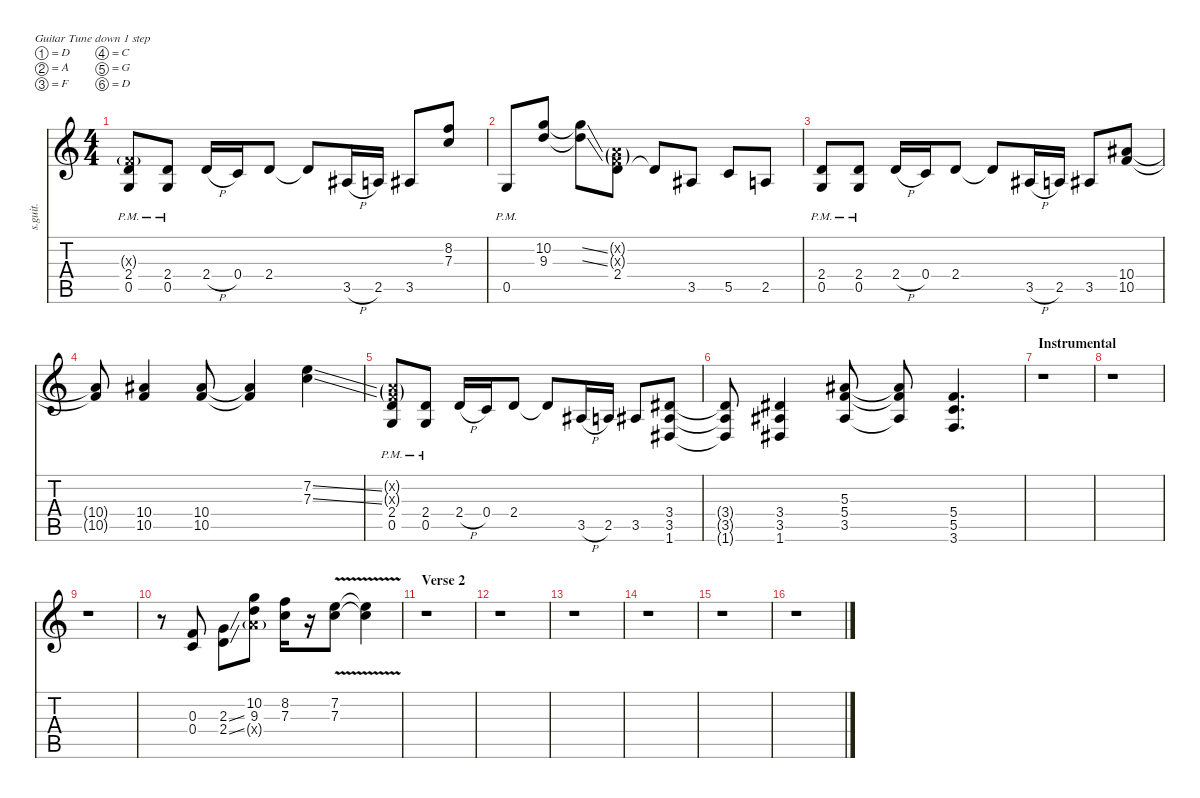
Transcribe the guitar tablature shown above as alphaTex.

\defaultSystemsLayout 4
\hideDynamics
\bracketExtendMode nobrackets
\track ("Dewdrop - Lead" "s.guit.") {instrument distortionguitar}
\staff {score tabs}
\tuning (D4 A3 F3 C3 G2 D2)
\ts (4 4)
\tempo (88 hide)
\clef g2
\ks c
(0.3{g pm x} 2.4{pm} 0.5{pm}).8{dy f} (2.4{pm} 0.5{pm}).8 2.4{h}.16 0.4.16 2.4.8 2.4{t}.8 3.5{h acc #}.16 2.5.16 3.5{acc #}.8 (8.2 7.3).8 |
0.5{pm}.8 (10.2 9.3).8 (10.2{ss t} 9.3{ss t}).8 (0.2{g x} 0.3{g x} 2.4).8 2.4{t}.8 3.5{acc #}.8 5.5.8 2.5.8 |
(2.4{pm} 0.5{pm}).8 (2.4{pm} 0.5{pm}).8 2.4{h}.16 0.4.16 2.4.8 2.4{t}.8 3.5{h acc #}.16 2.5.16 3.5{acc #}.8 (10.4{acc #} 10.5).8 |
(10.4{t acc #} 10.5{t}).8 (10.4{acc #} 10.5).4 (10.4{acc #} 10.5).8 (10.4{t acc #} 10.5{t}).4 (7.2{ss} 7.3{ss}).4 |
(0.2{g pm x} 0.3{g pm x} 2.4{pm} 0.5{pm}).8 (2.4{pm} 0.5{pm}).8 2.4{h}.16 0.4.16 2.4.8 2.4{t}.8 3.5{h acc #}.16 2.5.16 3.5{acc #}.8 (3.4{acc #} 3.5{acc #} 1.6{acc #}).8 |
(3.4{t acc #} 3.5{t acc #} 1.6{t acc #}).8 (3.4{acc #} 3.5{acc #} 1.6{acc #}).4 (5.3{acc #} 5.4 3.5{acc #}).8 (5.3{t acc #} 5.4{t} 3.5{t acc #}).8 (5.4 5.5 3.6).4{d} |
\section ("" "Instrumental")
r.1 |
r.1 |
r.1 |
r.8 (0.3 0.4).8 (2.3{ss} 2.4{ss}).8 (10.2 9.3 9.4{g x}).8 (8.2 7.3).16 r.16 (7.2{v} 7.3{v}).8 (7.2{v t} 7.3{v t}).4 |
\section ("" "Verse 2")
r.1 |
r.1 |
r.1 |
r.1 |
r.1 |
r.1
